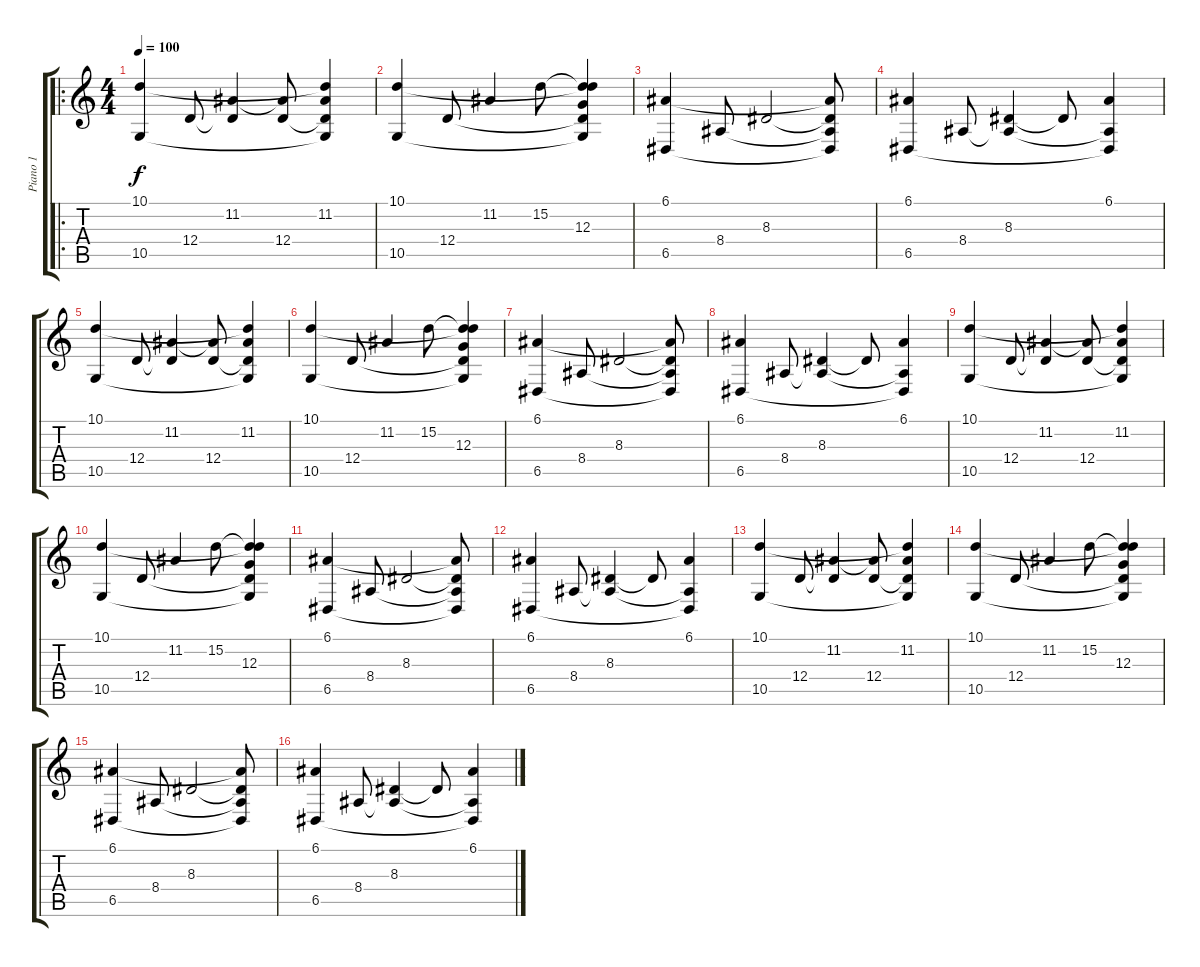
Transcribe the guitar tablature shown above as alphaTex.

\track ("Piano 1" "Piano 1") {instrument acousticgrandpiano}
\staff {score tabs}
\tuning (E4 B3 G3 D3 A2 E2) {hide}
\ro
\ts (4 4)
\tempo 100
\clef g2
\ks c
(10.1 10.5).4{dy f instrument acousticgrandpiano} 12.4.8 (11.2 12.4{t}).4 (11.2{t} 12.4).8 (10.1{t} 11.2 12.4{t} 10.5{t}).4 |
(10.1 10.5).4 12.4.8 11.2.4 15.2.8 (10.1{t} 15.2{t} 12.3 12.4{t} 10.5{t}).4 |
(6.1 6.5).4 8.4.8 8.3.2 (6.1{t} 8.3{t} 8.4{t} 6.5{t}).8 |
(6.1 6.5).4 8.4.8 (8.3 8.4{t}).4 8.3{t}.8 (6.1 8.4{t} 6.5{t}).4 |
(10.1 10.5).4 12.4.8 (11.2 12.4{t}).4 (11.2{t} 12.4).8 (10.1{t} 11.2 12.4{t} 10.5{t}).4 |
(10.1 10.5).4 12.4.8 11.2.4 15.2.8 (10.1{t} 15.2{t} 12.3 12.4{t} 10.5{t}).4 |
(6.1 6.5).4 8.4.8 8.3.2 (6.1{t} 8.3{t} 8.4{t} 6.5{t}).8 |
(6.1 6.5).4 8.4.8 (8.3 8.4{t}).4 8.3{t}.8 (6.1 8.4{t} 6.5{t}).4 |
(10.1 10.5).4 12.4.8 (11.2 12.4{t}).4 (11.2{t} 12.4).8 (10.1{t} 11.2 12.4{t} 10.5{t}).4 |
(10.1 10.5).4 12.4.8 11.2.4 15.2.8 (10.1{t} 15.2{t} 12.3 12.4{t} 10.5{t}).4 |
(6.1 6.5).4 8.4.8 8.3.2 (6.1{t} 8.3{t} 8.4{t} 6.5{t}).8 |
(6.1 6.5).4 8.4.8 (8.3 8.4{t}).4 8.3{t}.8 (6.1 8.4{t} 6.5{t}).4 |
(10.1 10.5).4 12.4.8 (11.2 12.4{t}).4 (11.2{t} 12.4).8 (10.1{t} 11.2 12.4{t} 10.5{t}).4 |
(10.1 10.5).4 12.4.8 11.2.4 15.2.8 (10.1{t} 15.2{t} 12.3 12.4{t} 10.5{t}).4 |
(6.1 6.5).4 8.4.8 8.3.2 (6.1{t} 8.3{t} 8.4{t} 6.5{t}).8 |
(6.1 6.5).4 8.4.8 (8.3 8.4{t}).4 8.3{t}.8 (6.1 8.4{t} 6.5{t}).4
